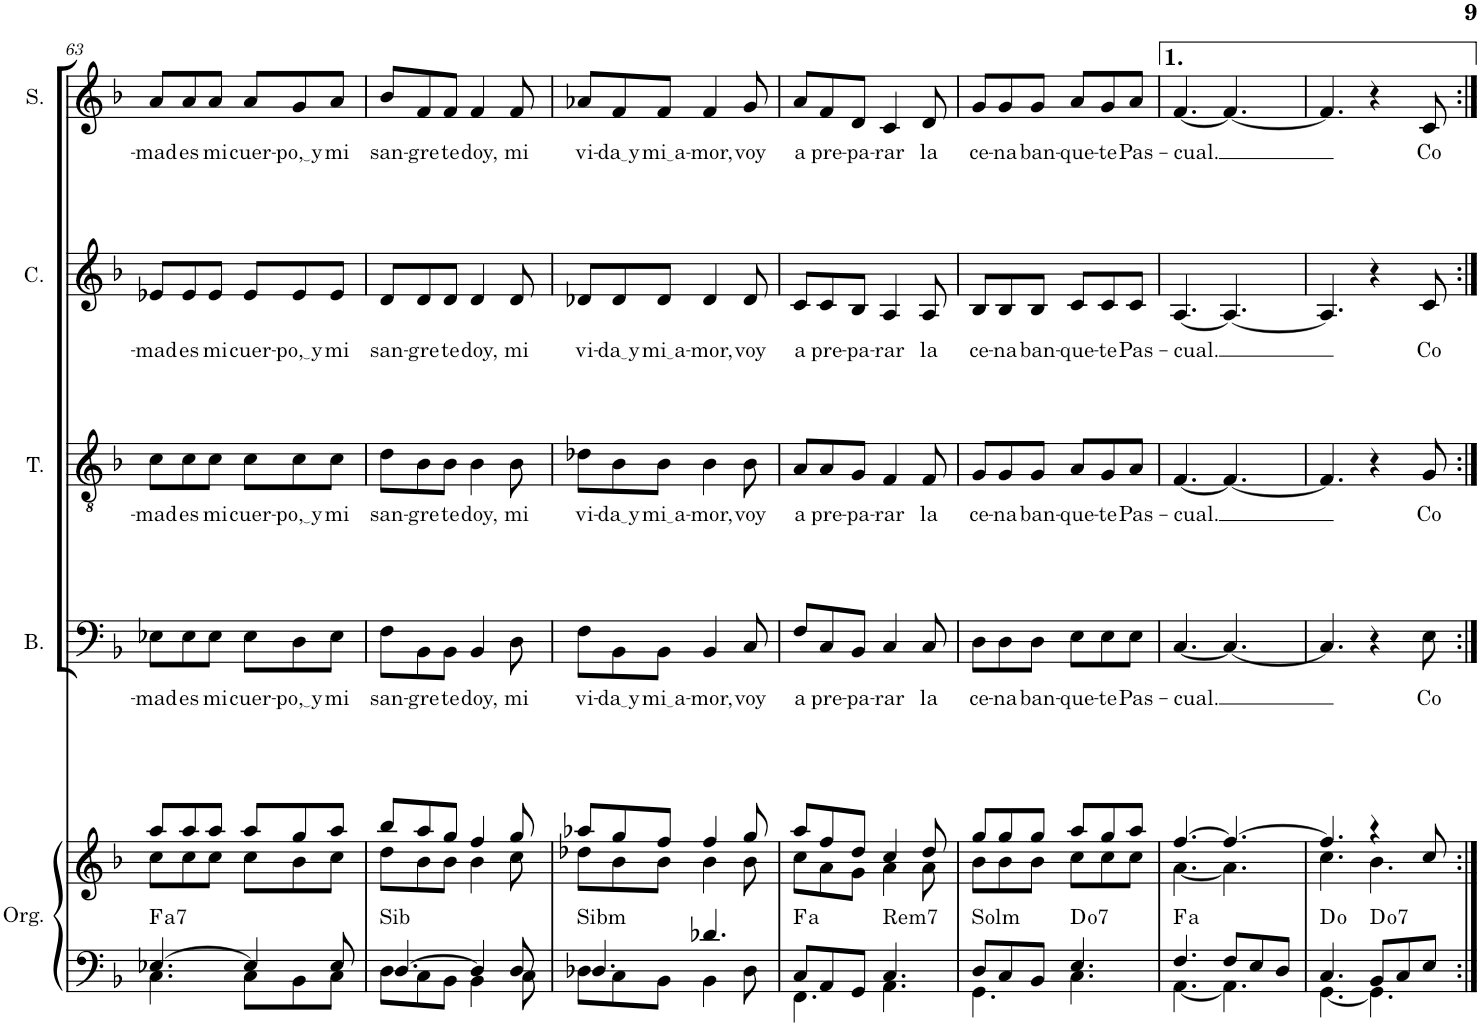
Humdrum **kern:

**kern	**kern	**harte	**kern	**text	**kern	**text	**kern	**text	**kern	**text
*part5	*part5	*part5	*part4	*part4	*part3	*part3	*part2	*part2	*part1	*part1
*staff6	*staff5	*	*staff4	*staff4	*staff3	*staff3	*staff2	*staff2	*staff1	*staff1
*I"Órgano	*	*	*I"Bajo	*	*I"Tenor	*	*I"Contralto	*	*I"Soprano	*
*	*	*	*I'B.	*	*I'T.	*	*I'C.	*	*I'S.	*
!!LO:PB:g=z
*clefF4	*clefG2	*	*clefF4	*	*clefGv2	*	*clefG2	*	*clefG2	*
*k[b-]	*k[b-]	*	*k[b-]	*	*k[b-]	*	*k[b-]	*	*k[b-]	*
*M6/8	*M6/8	*	*M6/8	*	*M6/8	*	*M6/8	*	*M6/8	*
=63	=63	=63	=63	=63	=63	=63	=63	=63	=63	=63
*^	*^	*	*	*	*	*	*	*	*	*
!	!	!	!	!LO:H:kt=a	!	!LO:LY:b	!	!LO:LY:b	!	!LO:LY:b	!	!LO:LY:b
[4.E-X/	4.C\	8aa/L	8cc\L	.	8E-X\L	-mad	8c\L	-mad	8e-X/L	-mad	8a/L	-mad
!	!	!	!	!	!	!LO:LY:b	!	!LO:LY:b	!	!LO:LY:b	!	!LO:LY:b
.	.	8aa/	8cc\	.	8E-\	es	8c\	es	8e-/	es	8a/	es
!	!	!	!	!	!	!LO:LY:b	!	!LO:LY:b	!	!LO:LY:b	!	!LO:LY:b
.	.	8aa/J	8cc\J	.	8E-\J	mi	8c\J	mi	8e-/J	mi	8a/J	mi
!	!	!	!	!	!	!LO:LY:b	!	!LO:LY:b	!	!LO:LY:b	!	!LO:LY:b
4E-/]	8C\L	8aa/L	8cc\L	.	8E-\L	cuer-	8c\L	cuer-	8e-/L	cuer-	8a/L	cuer-
!	!	!	!	!	!	!LO:LY:b	!	!LO:LY:b	!	!LO:LY:b	!	!LO:LY:b
.	8BB-\	8gg/	8b-\	.	8D\	po, y	8c\	po, y	8e-/	po, y	8g/	po, y
!	!	!	!	!	!	!LO:LY:b	!	!LO:LY:b	!	!LO:LY:b	!	!LO:LY:b
8E-/	8C\J	8aa/J	8cc\J	.	8E-\J	mi	8c\J	mi	8e-/J	mi	8a/J	mi
=64	=64	=64	=64	=64	=64	=64	=64	=64	=64	=64	=64	=64
!	!	!	!	!LO:H:kt=Sib	!	!LO:LY:b	!	!LO:LY:b	!	!LO:LY:b	!	!LO:LY:b
[4.D/	8D\L	8bb-/L	8dd\L	N	8F\L	san-	8d\L	san-	8d/L	san-	8b-/L	san-
!	!	!	!	!	!	!LO:LY:b	!	!LO:LY:b	!	!LO:LY:b	!	!LO:LY:b
.	8C\	8aa/	8b-\	.	8BB-\	-gre	8B-\	-gre	8d/	-gre	8f/	-gre
!	!	!	!	!	!	!LO:LY:b	!	!LO:LY:b	!	!LO:LY:b	!	!LO:LY:b
.	8BB-\J	8gg/J	8b-\J	.	8BB-\J	te	8B-\J	te	8d/J	te	8f/J	te
!	!	!	!	!	!	!LO:LY:b	!	!LO:LY:b	!	!LO:LY:b	!	!LO:LY:b
4D/]	4BB-\	4ff/	4b-\	.	4BB-/	doy,	4B-\	doy,	4d/	doy,	4f/	doy,
!	!	!	!	!	!	!LO:LY:b	!	!LO:LY:b	!	!LO:LY:b	!	!LO:LY:b
8D/	8C\	8gg/	8cc\	.	8D\	mi	8B-\	mi	8d/	mi	8f/	mi
=65	=65	=65	=65	=65	=65	=65	=65	=65	=65	=65	=65	=65
!	!	!	!	!LO:H:kt=Sibm	!	!LO:LY:b	!	!LO:LY:b	!	!LO:LY:b	!	!LO:LY:b
4.D-X/	8D-\L	8aa-X/L	8dd-X\L	N	8F\L	vi-	8d-X\L	vi-	8d-X/L	vi-	8a-X/L	vi-
!	!	!	!	!	!	!LO:LY:b	!	!LO:LY:b	!	!LO:LY:b	!	!LO:LY:b
.	8C\	8gg/	8b-\	.	8BB-\	da y	8B-\	da y	8d-/	da y	8f/	da y
!	!	!	!	!	!	!LO:LY:b	!	!LO:LY:b	!	!LO:LY:b	!	!LO:LY:b
.	8BB-\J	8ff/J	8b-\J	.	8BB-\J	mi a	8B-\J	mi a	8d-/J	mi a	8f/J	mi a
!	!	!	!	!	!	!LO:LY:b	!	!LO:LY:b	!	!LO:LY:b	!	!LO:LY:b
4.d-X/	4BB-\	4ff/	4b-\	.	4BB-/	-mor,	4B-\	-mor,	4d-/	-mor,	4f/	-mor,
!	!	!	!	!	!	!LO:LY:b	!	!LO:LY:b	!	!LO:LY:b	!	!LO:LY:b
.	8D-\	8gg/	8b-\	.	8C/	voy	8B-\	voy	8d-/	voy	8g/	voy
=66	=66	=66	=66	=66	=66	=66	=66	=66	=66	=66	=66	=66
!	!	!	!	!LO:H:kt=a	!	!LO:LY:b	!	!LO:LY:b	!	!LO:LY:b	!	!LO:LY:b
8C/L	4.FF\	8aa/L	8cc\L	.	8F/L	a	8A/L	a	8c/L	a	8a/L	a
!	!	!	!	!	!	!LO:LY:b	!	!LO:LY:b	!	!LO:LY:b	!	!LO:LY:b
8AA/	.	8ff/	8a\	.	8C/	pre-	8A/	pre-	8c/	pre-	8f/	pre-
!	!	!	!	!	!	!LO:LY:b	!	!LO:LY:b	!	!LO:LY:b	!	!LO:LY:b
8GG/J	.	8dd/J	8g\J	.	8BB-/J	-pa-	8G/J	-pa-	8B-/J	-pa-	8d/J	-pa-
!	!	!	!	!LO:H:kt=Rem7	!	!LO:LY:b	!	!LO:LY:b	!	!LO:LY:b	!	!LO:LY:b
4.C/	4.AA\	4cc/	4a\	N	4C/	-rar	4F/	-rar	4A/	-rar	4c/	-rar
!	!	!	!	!	!	!LO:LY:b	!	!LO:LY:b	!	!LO:LY:b	!	!LO:LY:b
.	.	8dd/	8a\	.	8C/	la	8F/	la	8A/	la	8d/	la
=67	=67	=67	=67	=67	=67	=67	=67	=67	=67	=67	=67	=67
!	!	!	!	!LO:H:kt=Solm	!	!LO:LY:b	!	!LO:LY:b	!	!LO:LY:b	!	!LO:LY:b
8D/L	4.GG\	8gg/L	8b-\L	N	8D\L	ce-	8G/L	ce-	8B-/L	ce-	8g/L	ce-
!	!	!	!	!	!	!LO:LY:b	!	!LO:LY:b	!	!LO:LY:b	!	!LO:LY:b
8C/	.	8gg/	8b-\	.	8D\	-na	8G/	-na	8B-/	-na	8g/	-na
!	!	!	!	!	!	!LO:LY:b	!	!LO:LY:b	!	!LO:LY:b	!	!LO:LY:b
8BB-/J	.	8gg/J	8b-\J	.	8D\J	ban-	8G/J	ban-	8B-/J	ban-	8g/J	ban-
!	!	!	!	!LO:H:kt=7	!	!LO:LY:b	!	!LO:LY:b	!	!LO:LY:b	!	!LO:LY:b
4.E/	4.C\	8aa/L	8cc\L	D:dim7	8E\L	-que-	8A/L	-que-	8c/L	-que-	8a/L	-que-
!	!	!	!	!	!	!LO:LY:b	!	!LO:LY:b	!	!LO:LY:b	!	!LO:LY:b
.	.	8gg/	8cc\	.	8E\	-te	8G/	-te	8c/	-te	8g/	-te
!	!	!	!	!	!	!LO:LY:b	!	!LO:LY:b	!	!LO:LY:b	!	!LO:LY:b
.	.	8aa/J	8cc\J	.	8E\J	Pas-	8A/J	Pas-	8c/J	Pas-	8a/J	Pas-
=68	=68	=68	=68	=68	=68	=68	=68	=68	=68	=68	=68	=68
!	!	!	!	!LO:H:kt=a	!	!LO:LY:b	!	!LO:LY:b	!	!LO:LY:b	!	!LO:LY:b
4.F/	[4.AA\	[4.ff/	[4.a\	.	[4.C/	-cual.	[4.F/	-cual.	[4.A/	-cual.	[4.f/	-cual.
8F/L	4.AA\]	4.ff/_	4.a\]	.	4.C/_	.	4.F/_	.	4.A/_	.	4.f/_	.
8E/	.	.	.	.	.	.	.	.	.	.	.	.
8D/J	.	.	.	.	.	.	.	.	.	.	.	.
=69	=69	=69	=69	=69	=69	=69	=69	=69	=69	=69	=69	=69
4.C/	[4.GG\	4.ff/]	4.cc\	D:dim	4.C/]	.	4.F/]	.	4.A/]	.	4.f/]	.
!	!	!	!	!LO:H:kt=7	!	!	!	!	!	!	!	!
8BB-/L	4.GG\]	4r	4.b-\	D:dim7	4r	.	4r	.	4r	.	4r	.
8C/	.	.	.	.	.	.	.	.	.	.	.	.
!	!	!	!	!	!	!LO:LY:b	!	!LO:LY:b	!	!LO:LY:b	!	!LO:LY:b
8E/J	.	8cc/	.	.	8E\	Co	8G/	Co	8c/	Co	8c/	Co
*v	*v	*	*	*	*	*	*	*	*	*	*	*
*	*v	*v	*	*	*	*	*	*	*	*	*
=:|!	=:|!	=:|!	=:|!	=:|!	=:|!	=:|!	=:|!	=:|!	=:|!	=:|!
*-	*-	*-	*-	*-	*-	*-	*-	*-	*-	*-
